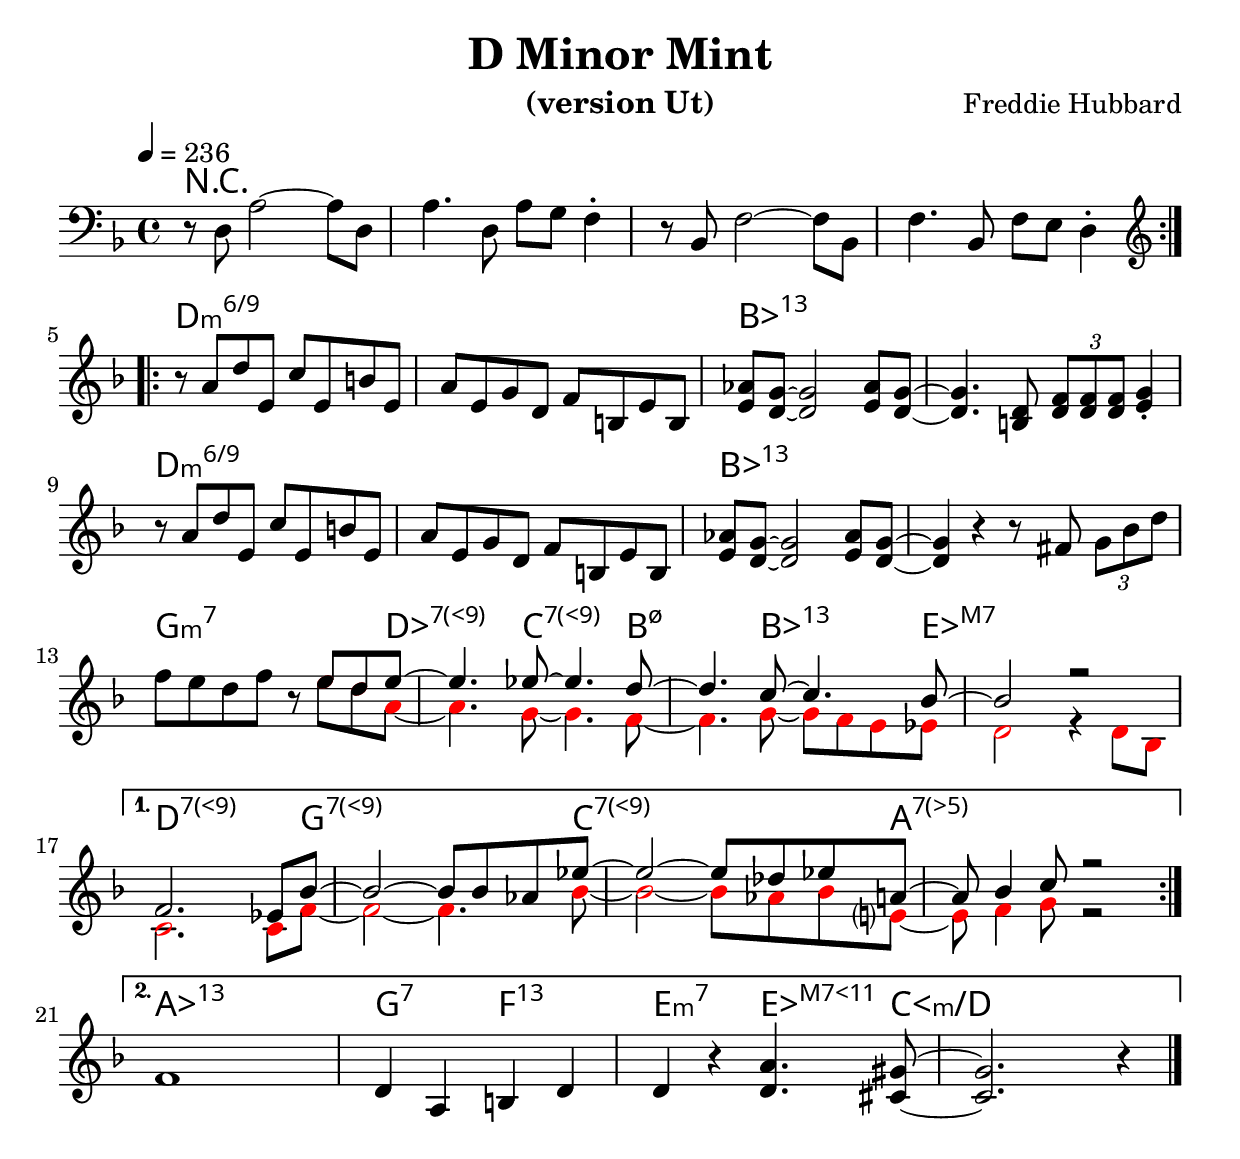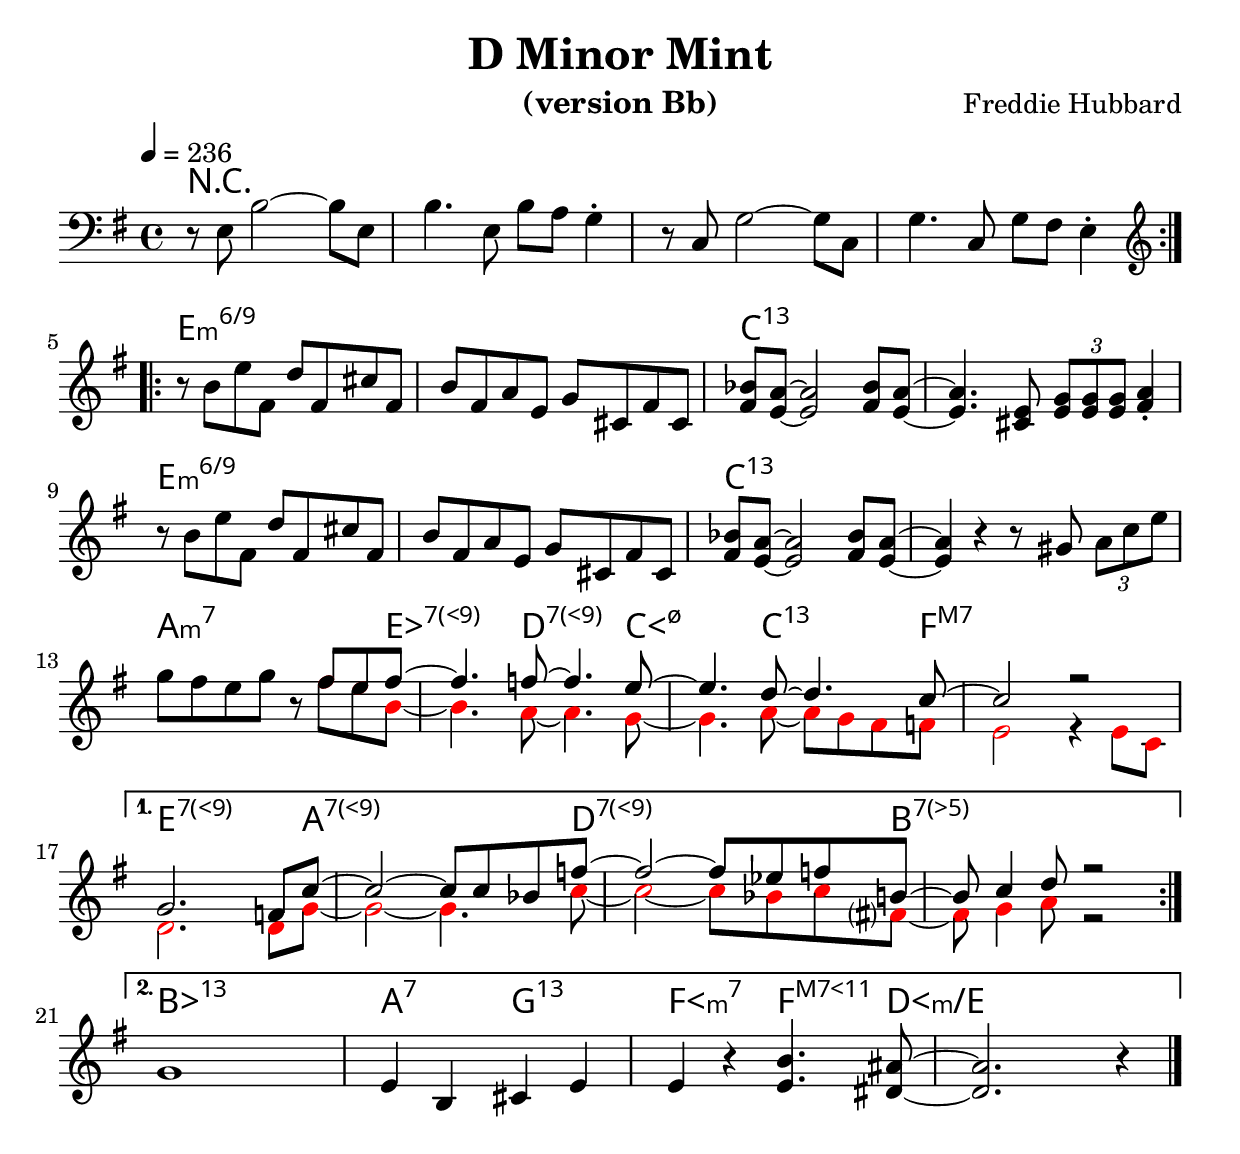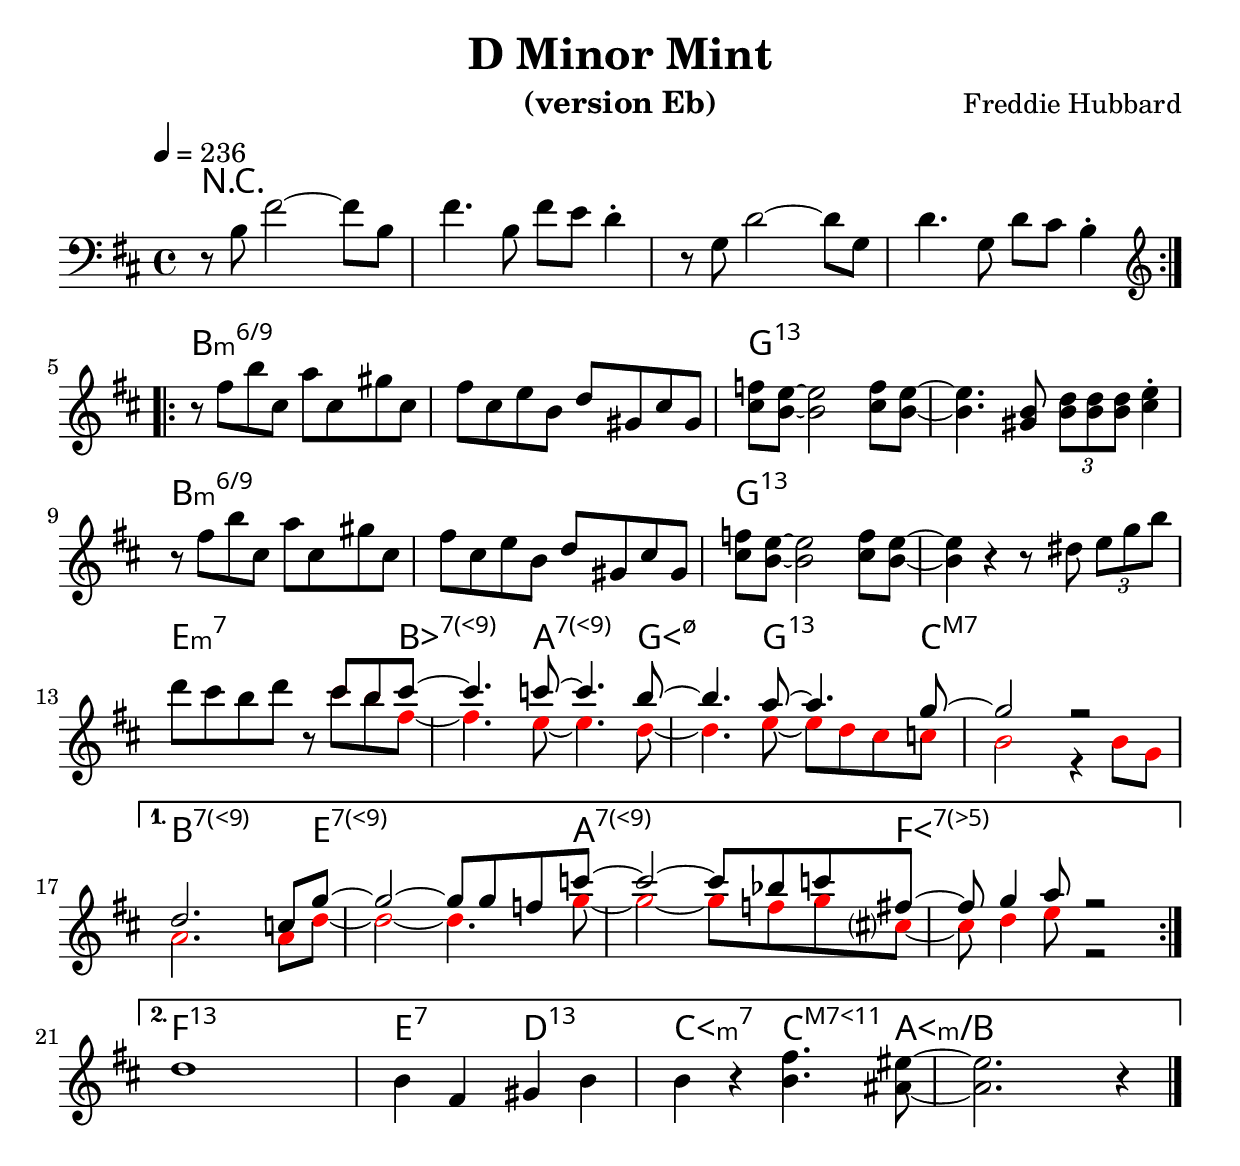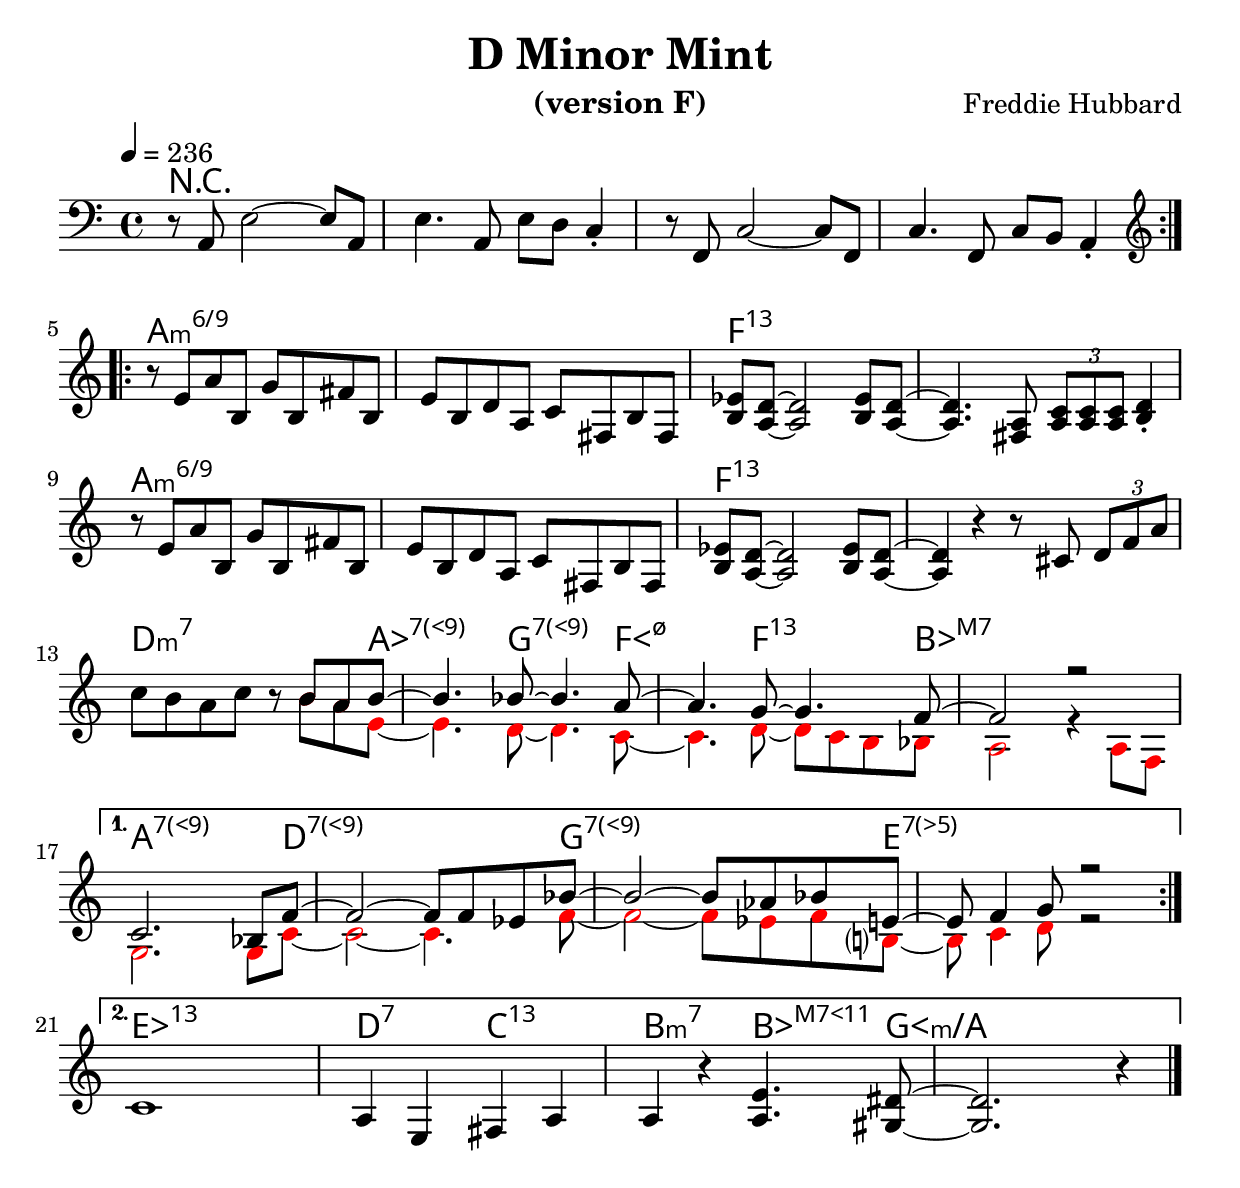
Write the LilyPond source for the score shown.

% Created on Mon Sep 20 15:23:38 CEST 2010
\version "2.24.0"

#(set-global-staff-size 24)
#(set-default-paper-size "a4")

\include "utils/AccordsJazzDefs.ly"

\paper { indent = 0\cm} 

\header {
	title = "D Minor Mint" 
 	composer = "Freddie Hubbard"
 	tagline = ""
}


accords = \chords {
  \repeat volta 2 {r1 s s s}
  \repeat volta 2 {
    d:m6.9 s bes:13 s d:m6.9 s bes:13 s
    g2:m7 s4. des2:7.9+ c:7.9+ b:m7.5- bes:13 es1:maj7 s8
  }
  \alternative {{d2:7.9+ s4. g1:7.9+ c:7.9+ a:7.5- s8}{aes1:13 g2:7 f:13 e:m7 es4.:maj7.11+ cis1:m/d s8}}
}

voix = \relative c' { 	
 % Type notes here 
\compressEmptyMeasures
\set Score.rehearsalMarkFormatter = #format-mark-box-alphabet
% \set Timing.beamExceptions = #'()
\clef bass
\repeat volta 2
{r8 d, a'2~ a8 d, a'4. d,8 a' g f4-.
r8 bes, f'2~ f8 bes, f'4. bes,8 f' e d4-.
}
\break 
\clef treble
\repeat volta 2 {
r8 a'' d e, c' e, b' e, a e g d f b, e b
<e aes> <d g>~ <d g>2 <e aes>8 <d g>~ <d g>4. <b d>8 \tuplet 3/2 {<d f> <d f> <d f> } <e g>4-.
r8 a d e, c' e, b' e, a e g d f b, e b
<e aes> <d g>~ <d g>2 <e aes>8 <d g>~ <d g>4 r r8 fis \tuplet 3/2 {g bes d}
\break 
f e d f r
<<
	\voiceOne {
	  e d e~ e4. es8~ es4. d8~ d4. c8~ c4. bes8~ bes2 r
	}
	\new Voice {
	\override NoteHead.color = #red 
	\voiceTwo 
	e8 d a~ a4. g8~ g4. f8~ f4. g8~ g f e es d2 r4 d8 bes
	}
>>
\break 
}
\alternative {{
<<
	\voiceOne {
	  f'2. es8 bes'~ bes2~ bes8 bes aes es'~ es2~ es8 des es a,~ a bes4 c8 r2
	}
	\new Voice {
	\override NoteHead.color = #red 
	\voiceTwo 
	c,2. c8 f~ f2~ f4. bes8~ bes2~ bes8 aes bes e,~ e f4 g8 r2
	}
>>
\break 
\oneVoice
              }
              {
f1 d4 a b d d r <d a'>4. <cis gis'>8~  <cis gis'>2. r4 \bar "|."
}
}
}


staffViolon = \new Staff {
	\time 4/4
	\tempo 4 = 236
	\set Staff.midiInstrument = "trumpet"
	\key f \major
	\accidentalStyle modern-cautionary
	\voix
}

theme=\staffViolon

\include "utils/books.ly"
